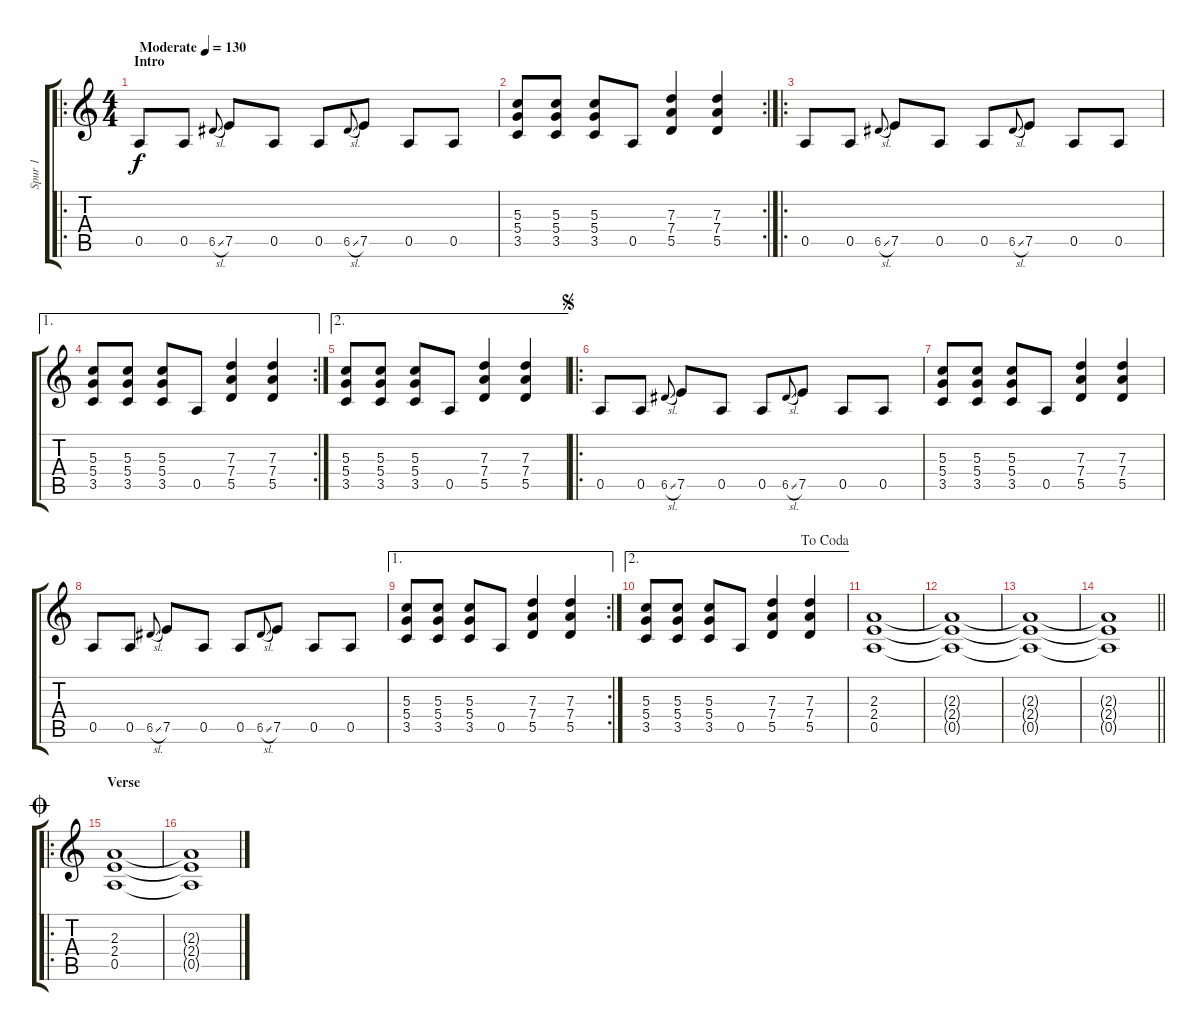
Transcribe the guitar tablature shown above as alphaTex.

\track ("Spur 1" "Spur 1") {instrument distortionguitar}
\staff {score tabs}
\tuning (E4 B3 G3 D3 A2 E2) {hide}
\ro
\ts (4 4)
\section ("" "Intro")
\tempo (130 "Moderate")
\clef g2
\ks c
0.5.8{dy f instrument distortionguitar} 0.5.8 6.5{sl}.8{gr onbeat} 7.5.8 0.5.8 0.5.8 6.5{sl}.8{gr onbeat} 7.5.8 0.5.8 0.5.8 |
\rc 2
(5.3 5.4 3.5).8 (5.3 5.4 3.5).8 (5.3 5.4 3.5).8 0.5.8 (7.3 7.4 5.5).4 (7.3 7.4 5.5).4 |
\ro
0.5.8 0.5.8 6.5{sl}.8{gr onbeat} 7.5.8 0.5.8 0.5.8 6.5{sl}.8{gr onbeat} 7.5.8 0.5.8 0.5.8 |
\ae 1
\rc 2
(5.3 5.4 3.5).8 (5.3 5.4 3.5).8 (5.3 5.4 3.5).8 0.5.8 (7.3 7.4 5.5).4 (7.3 7.4 5.5).4 |
\ae 2
(5.3 5.4 3.5).8 (5.3 5.4 3.5).8 (5.3 5.4 3.5).8 0.5.8 (7.3 7.4 5.5).4 (7.3 7.4 5.5).4 |
\ro
\jump segno
0.5.8 0.5.8 6.5{sl}.8{gr onbeat} 7.5.8 0.5.8 0.5.8 6.5{sl}.8{gr onbeat} 7.5.8 0.5.8 0.5.8 |
(5.3 5.4 3.5).8 (5.3 5.4 3.5).8 (5.3 5.4 3.5).8 0.5.8 (7.3 7.4 5.5).4 (7.3 7.4 5.5).4 |
0.5.8 0.5.8 6.5{sl}.8{gr onbeat} 7.5.8 0.5.8 0.5.8 6.5{sl}.8{gr onbeat} 7.5.8 0.5.8 0.5.8 |
\ae 1
\rc 2
(5.3 5.4 3.5).8 (5.3 5.4 3.5).8 (5.3 5.4 3.5).8 0.5.8 (7.3 7.4 5.5).4 (7.3 7.4 5.5).4 |
\ae 2
\jump dacoda
(5.3 5.4 3.5).8 (5.3 5.4 3.5).8 (5.3 5.4 3.5).8 0.5.8 (7.3 7.4 5.5).4 (7.3 7.4 5.5).4 |
(2.3 2.4 0.5).1 |
(2.3{t} 2.4{t} 0.5{t}).1 |
(2.3{t} 2.4{t} 0.5{t}).1 |
\barLineRight lightlight
(2.3{t} 2.4{t} 0.5{t}).1 |
\ro
\section ("" "Verse")
\jump coda
(2.3 2.4 0.5).1 |
(2.3{t} 2.4{t} 0.5{t}).1
